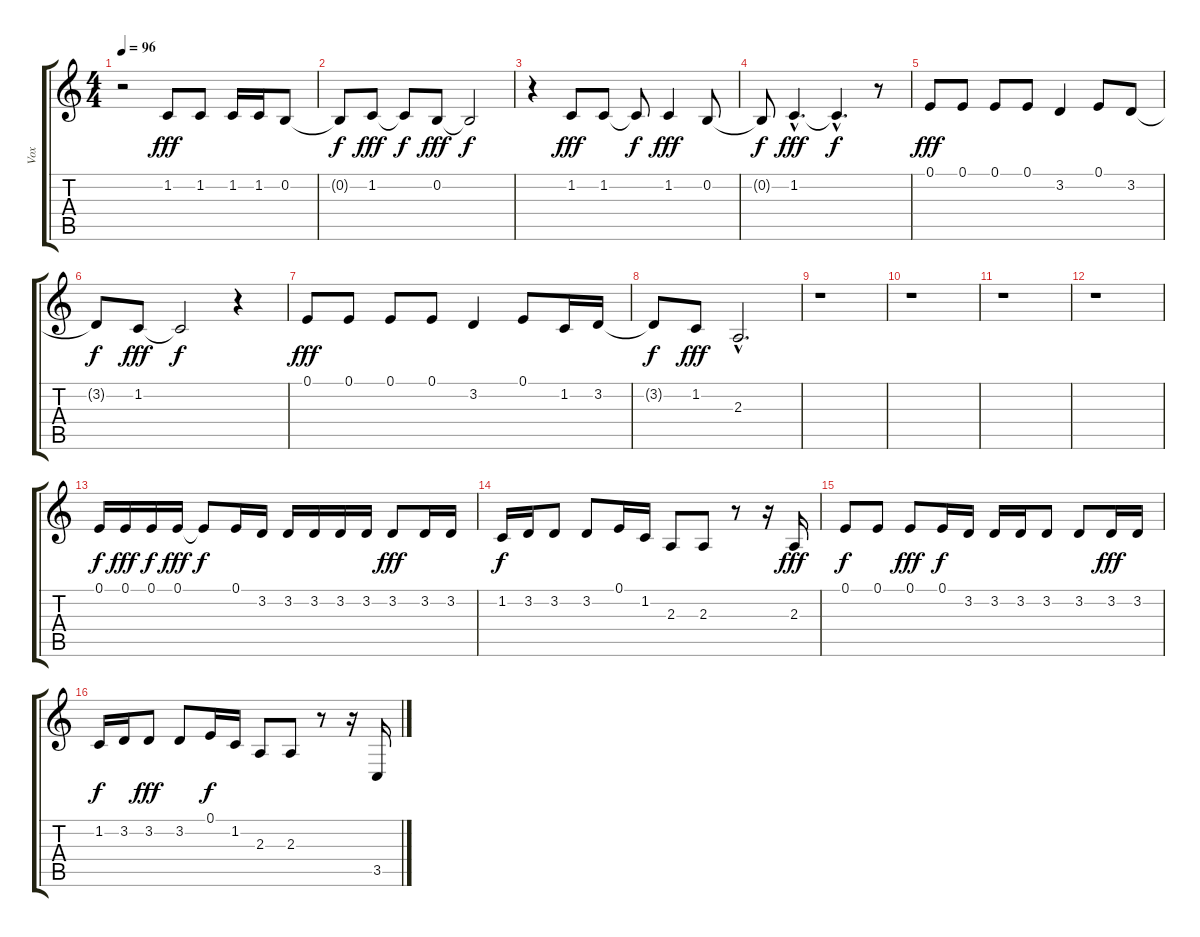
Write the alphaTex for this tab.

\track ("Vox" "Vox") {instrument bassoon}
\staff {score tabs}
\tuning (E4 B3 G3 D3 A2 E2) {hide}
\ts (4 4)
\tempo 96
\clef g2
\ks c
r.2{dy fff} 1.2.8 1.2.8 1.2.16 1.2.16 0.2.8 |
0.2{t}.8{dy f} 1.2.8{dy fff} 1.2{t}.8{dy f} 0.2.8{dy fff} 0.2{t}.2{dy f} |
r.4 1.2.8{dy fff} 1.2.8 1.2{t}.8{dy f} 1.2.4{dy fff} 0.2.8 |
0.2{t}.8{dy f} 1.2{hac}.4{d dy fff} 1.2{hac t}.4{d dy f} r.8 |
0.1.8{dy fff} 0.1.8 0.1.8 0.1.8 3.2.4 0.1.8 3.2.8 |
3.2{t}.8{dy f} 1.2.8{dy fff} 1.2{t}.2{dy f} r.4 |
0.1.8{dy fff} 0.1.8 0.1.8 0.1.8 3.2.4 0.1.8 1.2.16 3.2.16 |
3.2{t}.8{dy f} 1.2.8{dy fff} 2.3{hac}.2{d} |
r.1 |
r.1 |
r.1 |
r.1 |
0.1.16{dy f} 0.1.16{dy fff} 0.1.16{dy f} 0.1.16{dy fff} 0.1{t}.8{dy f} 0.1.16 3.2.16 3.2.16 3.2.16 3.2.16 3.2.16 3.2.8{dy fff} 3.2.16 3.2.16 |
1.2.16{dy f} 3.2.16 3.2.8 3.2.8 0.1.16 1.2.16 2.3.8 2.3.8 r.8 r.16 2.3.16{dy fff} |
0.1.8{dy f} 0.1.8 0.1.8{dy fff} 0.1.16{dy f} 3.2.16 3.2.16 3.2.16 3.2.8 3.2.8 3.2.16{dy fff} 3.2.16 |
1.2.16{dy f} 3.2.16 3.2.8{dy fff} 3.2.8 0.1.16{dy f} 1.2.16 2.3.8 2.3.8 r.8 r.16 3.5.16
